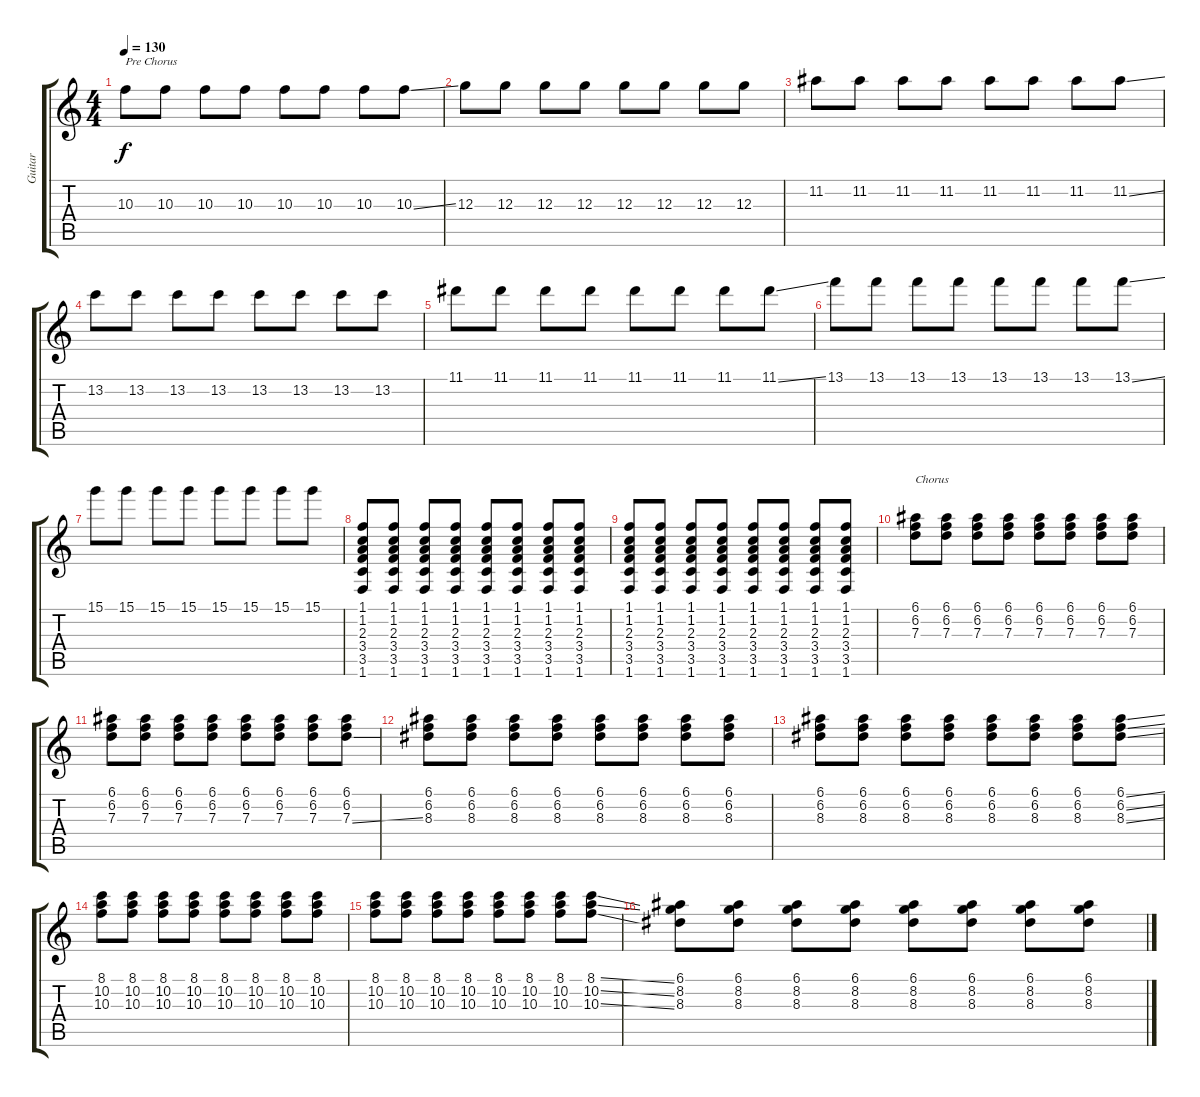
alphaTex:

\track ("Guitar" "Guitar") {instrument distortionguitar}
\staff {score tabs}
\tuning (E4 B3 G3 D3 A2 E2) {hide}
\ts (4 4)
\tempo 130
\clef g2
\ks c
10.3.8{txt "Pre Chorus" dy f} 10.3.8 10.3.8 10.3.8 10.3.8 10.3.8 10.3.8 10.3{ss}.8 |
12.3.8 12.3.8 12.3.8 12.3.8 12.3.8 12.3.8 12.3.8 12.3.8 |
11.2.8 11.2.8 11.2.8 11.2.8 11.2.8 11.2.8 11.2.8 11.2{ss}.8 |
13.2.8 13.2.8 13.2.8 13.2.8 13.2.8 13.2.8 13.2.8 13.2.8 |
11.1.8 11.1.8 11.1.8 11.1.8 11.1.8 11.1.8 11.1.8 11.1{ss}.8 |
13.1.8 13.1.8 13.1.8 13.1.8 13.1.8 13.1.8 13.1.8 13.1{ss}.8 |
15.1.8 15.1.8 15.1.8 15.1.8 15.1.8 15.1.8 15.1.8 15.1.8 |
(1.1 1.2 2.3 3.4 3.5 1.6).8 (1.1 1.2 2.3 3.4 3.5 1.6).8 (1.1 1.2 2.3 3.4 3.5 1.6).8 (1.1 1.2 2.3 3.4 3.5 1.6).8 (1.1 1.2 2.3 3.4 3.5 1.6).8 (1.1 1.2 2.3 3.4 3.5 1.6).8 (1.1 1.2 2.3 3.4 3.5 1.6).8 (1.1 1.2 2.3 3.4 3.5 1.6).8 |
(1.1 1.2 2.3 3.4 3.5 1.6).8 (1.1 1.2 2.3 3.4 3.5 1.6).8 (1.1 1.2 2.3 3.4 3.5 1.6).8 (1.1 1.2 2.3 3.4 3.5 1.6).8 (1.1 1.2 2.3 3.4 3.5 1.6).8 (1.1 1.2 2.3 3.4 3.5 1.6).8 (1.1 1.2 2.3 3.4 3.5 1.6).8 (1.1 1.2 2.3 3.4 3.5 1.6).8 |
(6.1 6.2 7.3).8{txt "Chorus"} (6.1 6.2 7.3).8 (6.1 6.2 7.3).8 (6.1 6.2 7.3).8 (6.1 6.2 7.3).8 (6.1 6.2 7.3).8 (6.1 6.2 7.3).8 (6.1 6.2 7.3).8 |
(6.1 6.2 7.3).8 (6.1 6.2 7.3).8 (6.1 6.2 7.3).8 (6.1 6.2 7.3).8 (6.1 6.2 7.3).8 (6.1 6.2 7.3).8 (6.1 6.2 7.3).8 (6.1 6.2 7.3{ss}).8 |
(6.1 6.2 8.3).8 (6.1 6.2 8.3).8 (6.1 6.2 8.3).8 (6.1 6.2 8.3).8 (6.1 6.2 8.3).8 (6.1 6.2 8.3).8 (6.1 6.2 8.3).8 (6.1 6.2 8.3).8 |
(6.1 6.2 8.3).8 (6.1 6.2 8.3).8 (6.1 6.2 8.3).8 (6.1 6.2 8.3).8 (6.1 6.2 8.3).8 (6.1 6.2 8.3).8 (6.1 6.2 8.3).8 (6.1{ss} 6.2{ss} 8.3{ss}).8 |
(8.1 10.2 10.3).8 (8.1 10.2 10.3).8 (8.1 10.2 10.3).8 (8.1 10.2 10.3).8 (8.1 10.2 10.3).8 (8.1 10.2 10.3).8 (8.1 10.2 10.3).8 (8.1 10.2 10.3).8 |
(8.1 10.2 10.3).8 (8.1 10.2 10.3).8 (8.1 10.2 10.3).8 (8.1 10.2 10.3).8 (8.1 10.2 10.3).8 (8.1 10.2 10.3).8 (8.1 10.2 10.3).8 (8.1{ss} 10.2{ss} 10.3{ss}).8 |
(6.1 8.2 8.3).8 (6.1 8.2 8.3).8 (6.1 8.2 8.3).8 (6.1 8.2 8.3).8 (6.1 8.2 8.3).8 (6.1 8.2 8.3).8 (6.1 8.2 8.3).8 (6.1 8.2 8.3).8
